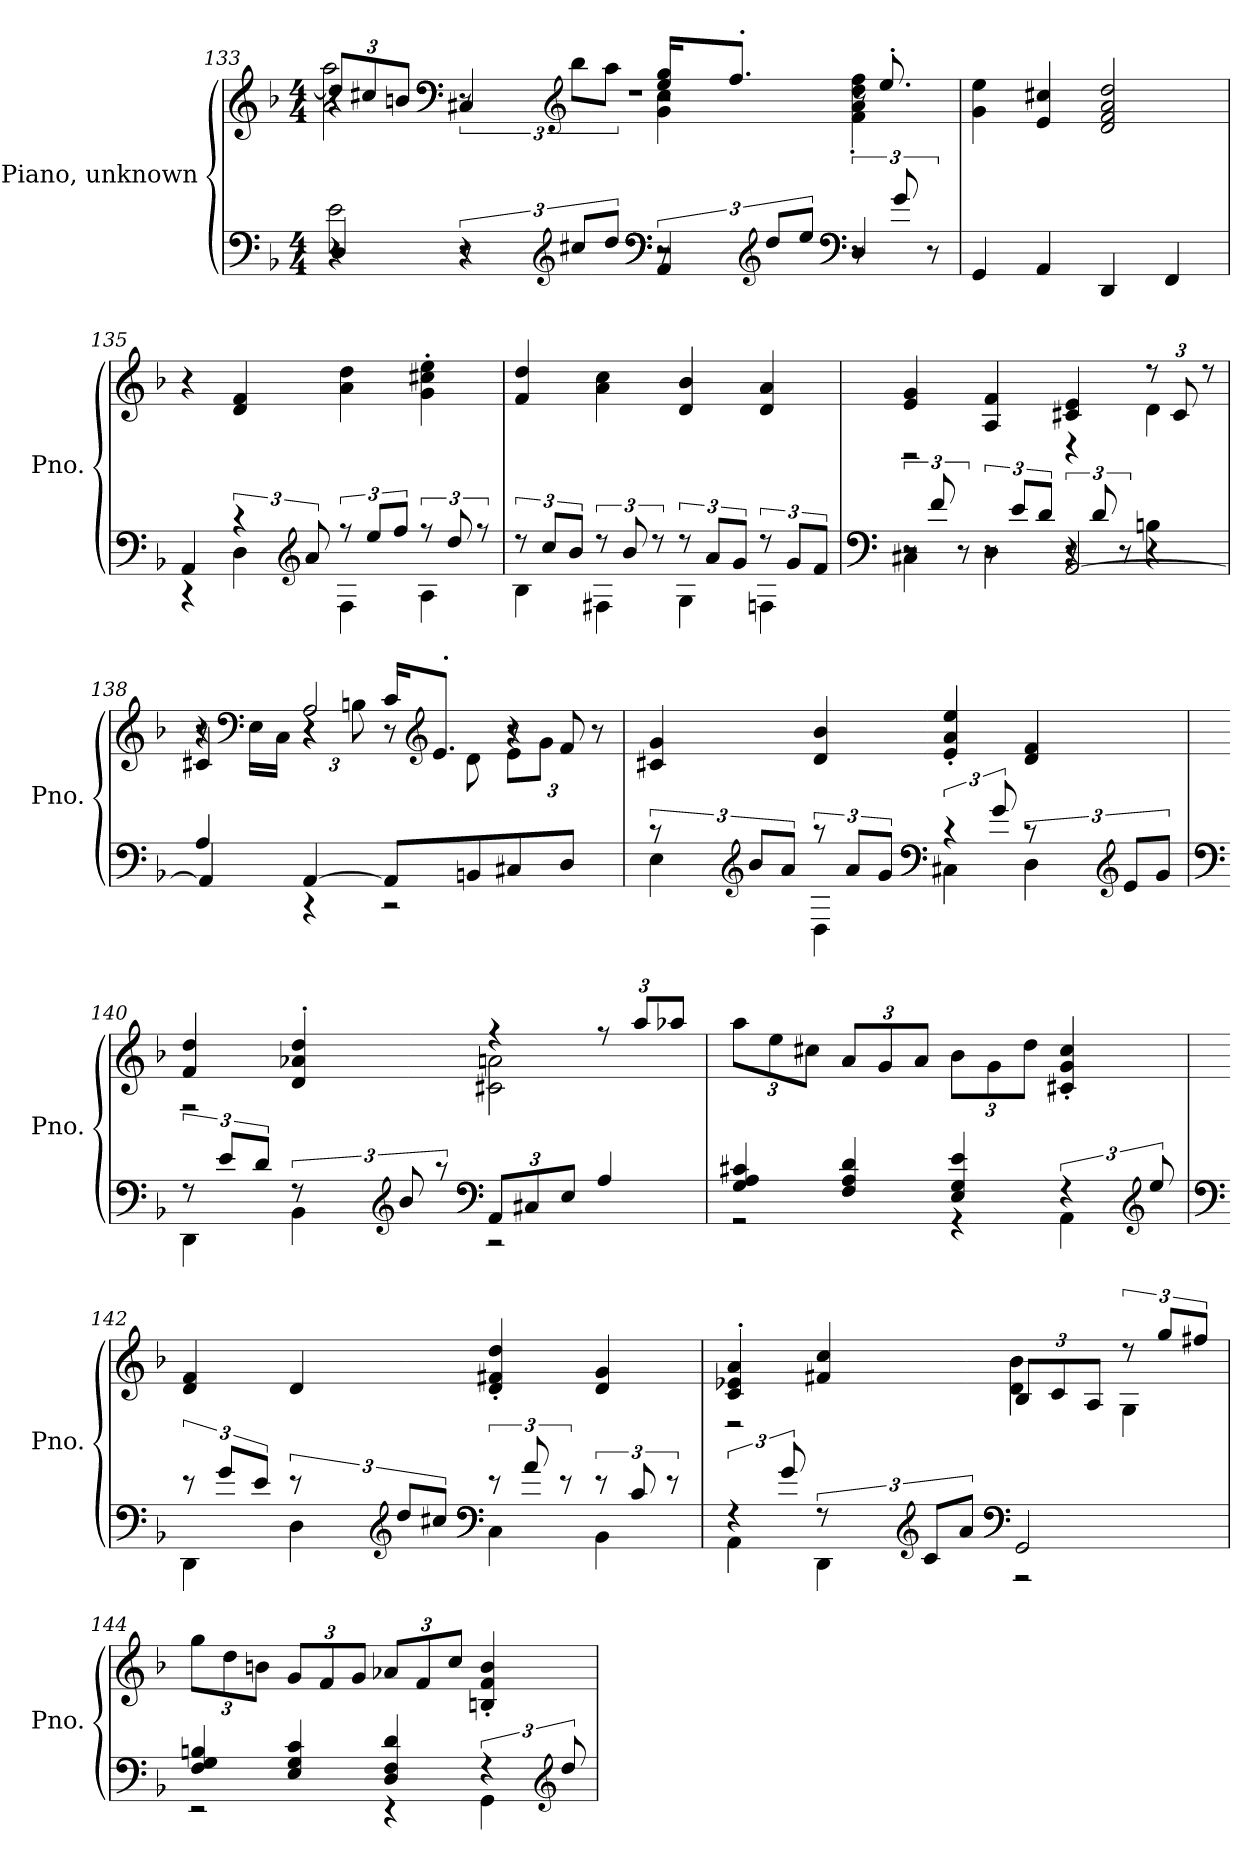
**kern	**kern
*part1	*part1
*staff2	*staff1
*I"Piano, unknown	*
*I'Pno.	*
*clefF4	*clefG2
*k[b-]	*k[b-]
*M4/4	*M4/4
=133	=133
*^	*^
*	*^	*	*^
*	*	*	*	*	*Xbrackettup
*	*	*	*	*	*^
4r	2e\	4D/	1r	4r	12dd/L]	2a\ 2aa\
.	.	.	.	.	12cc#X/	.
.	.	.	.	.	12bn/J	.
*	*	*	*clefF4	*	*	*
*	*	*	*	*brackettup	*	*
12r	.	4r	.	12r	4C#X/	.
*clefG2	*	*	*clefG2	*	*	*
12cc#X/L	.	.	.	12bb-\L	.	.
12dd/J	.	.	.	12aa\J	.	.
*clefF4	*	*	*	*	*	*
12r	2r	4AA/	.	4g\ 4cc#\	16ee/ 16gg/KL	2r
.	.	.	.	.	8.ff'/J	.
*clefG2	*	*	*	*	*	*
12dd/L	.	.	.	.	.	.
12ee/J	.	.	.	.	.	.
*clefF4	*	*	*	*	*	*
12r	.	4D/	.	4f\' 4a\' 4dd\' 4ff\'	16r	.
.	.	.	.	.	8.ee'/	.
12g/	.	.	.	.	.	.
12r	.	.	.	.	.	.
*v	*v	*v	*	*	*	*
*	*v	*v	*v	*v
!!LO:LB:g=z
=134	=134
4GG/	4g\ 4ee\
4AA/	4e/ 4cc#X/
4DD/	2d/ 2f/ 2a/ 2dd/
4FF/	.
=135	=135
*^	*
4AA/	4r	4r
6r	4D\	4d/ 4f/
*clefG2	*	*
12a/	.	.
12r	4F\	4a\ 4dd\
12ee/L	.	.
12ff/J	.	.
12r	4A\	4g\' 4cc#X\' 4ee\'
12dd/	.	.
12r	.	.
=136	=136	=136
12r	4B-\	4f/ 4dd/
12cc/L	.	.
12b-/J	.	.
12r	4F#X\	4a\ 4cc\
12b-/	.	.
12r	.	.
12r	4G\	4d/ 4b-/
12a/L	.	.
12g/J	.	.
12r	4Fn\	4d/ 4a/
12g/L	.	.
12f/J	.	.
*v	*v	*
!!LO:LB:g=z
=137	=137
*clefF4	*
*^	*^
*	*^	*	*
12r	4C#X\	2r	4e/ 4g/	2r
12f/	.	.	.	.
12r	.	.	.	.
12r	4D\	.	4A/ 4f/	.
12e/L	.	.	.	.
12d/J	.	.	.	.
12r	4r	[2AA/	4c#X/ 4e/	4r
12d/	.	.	.	.
12r	.	.	.	.
4r	4Bn\	.	12r	4d\
.	.	.	12c#/	.
.	.	.	12r	.
*	*v	*v	*	*
=138	=138	=138	=138
*	*	*	*^
4A/	4AA/]	4c#X/	8r	4r
*	*	*clefF4	*	*
.	.	.	16E\LL	.
.	.	.	16C\JJ	.
[4AA/	4r	4r	6r	2A/
.	.	.	12Bn\	.
8AA/L]	2r	16c#/KL	8r	.
*	*	*clefG2	*	*
.	.	8.e'/J	.	.
8BBn/	.	.	8d\	.
8C#X/	.	8r	12e\L	4r
.	.	.	12g\J	.
8D/J	.	8f/	.	.
.	.	.	12r	.
*	*	*v	*v	*v
!!LO:PB:g=z
=139	=139	=139
12r	4E\	4c#X/ 4g/
*clefG2	*	*
12b-/L	.	.
12a/J	.	.
12r	4D\	4d/ 4b-/
12a/L	.	.
12g/J	.	.
*clefF4	*	*
6r	4C#X\	4e/' 4a/' 4ee/'
12g/	.	.
12r	4D\	4d/ 4f/
*clefG2	*	*
12e/L	.	.
12g/J	.	.
=140	=140	=140
*clefF4	*	*
*	*	*^
12r	4DD\	4f/ 4dd/	2r
12e/L	.	.	.
12d/J	.	.	.
12r	4BB-\	4d/' 4a-X/' 4dd/'	.
*clefG2	*	*	*
12b-/	.	.	.
12r	.	.	.
*clefF4	*	*	*
*Xbrackettup	*	*	*
12AA/L	2r	4r	2c#X\ 2an\
12C#X/	.	.	.
12E/J	.	.	.
4A/	.	12r	.
.	.	12aa/L	.
.	.	12aa-X/J	.
*	*	*v	*v
!!LO:LB:g=z
=141	=141	=141
*	*	*Xbrackettup
4G/ 4A/ 4c#X/	2r	12aa\L
.	.	12ee\
.	.	12cc#X\J
4F/ 4A/ 4d/	.	12a/L
.	.	12g/
.	.	12a/J
4E/ 4G/ 4e/	4r	12b-\L
.	.	12g\
.	.	12dd\J
*brackettup	*	*
6r	4AA\	4c#X/' 4g/' 4cc#/'
*clefG2	*	*
12ee/	.	.
=142	=142	=142
*clefF4	*	*
12r	4DD\	4d/ 4f/
12g/L	.	.
12e/J	.	.
12r	4D\	4d/
*clefG2	*	*
12dd/L	.	.
12cc#X/J	.	.
*clefF4	*	*
12r	4C\	4d/' 4f#X/' 4dd/'
12a/	.	.
12r	.	.
12r	4BB-\	4d/ 4g/
12c/	.	.
12r	.	.
!!LO:LB:g=z
=143	=143	=143
*	*	*^
6r	4AA\	4c/' 4e-X/' 4a/'	2r
12g/	.	.	.
12r	4DD\	4f#X/ 4cc/	.
*clefG2	*	*	*
12c/L	.	.	.
12a/J	.	.	.
*clefF4	*	*	*
2GG/	2r	12B-/L	4d\ 4b-\
.	.	12c/	.
.	.	12A/J	.
*	*	*brackettup	*
.	.	12r	4G\
.	.	12gg/L	.
.	.	12ff#X/J	.
*	*	*v	*v
=144	=144	=144
*	*	*Xbrackettup
4F/ 4G/ 4Bn/	2r	12gg\L
.	.	12dd\
.	.	12bn\J
4E/ 4G/ 4c/	.	12g/L
.	.	12f/
.	.	12g/J
4D/ 4F/ 4d/	4r	12a-X/L
.	.	12f/
.	.	12cc/J
6r	4GG\	4Bn/' 4f/' 4b/'
*clefG2	*	*
12dd/	.	.
*v	*v	*
=	=
*-	*-
